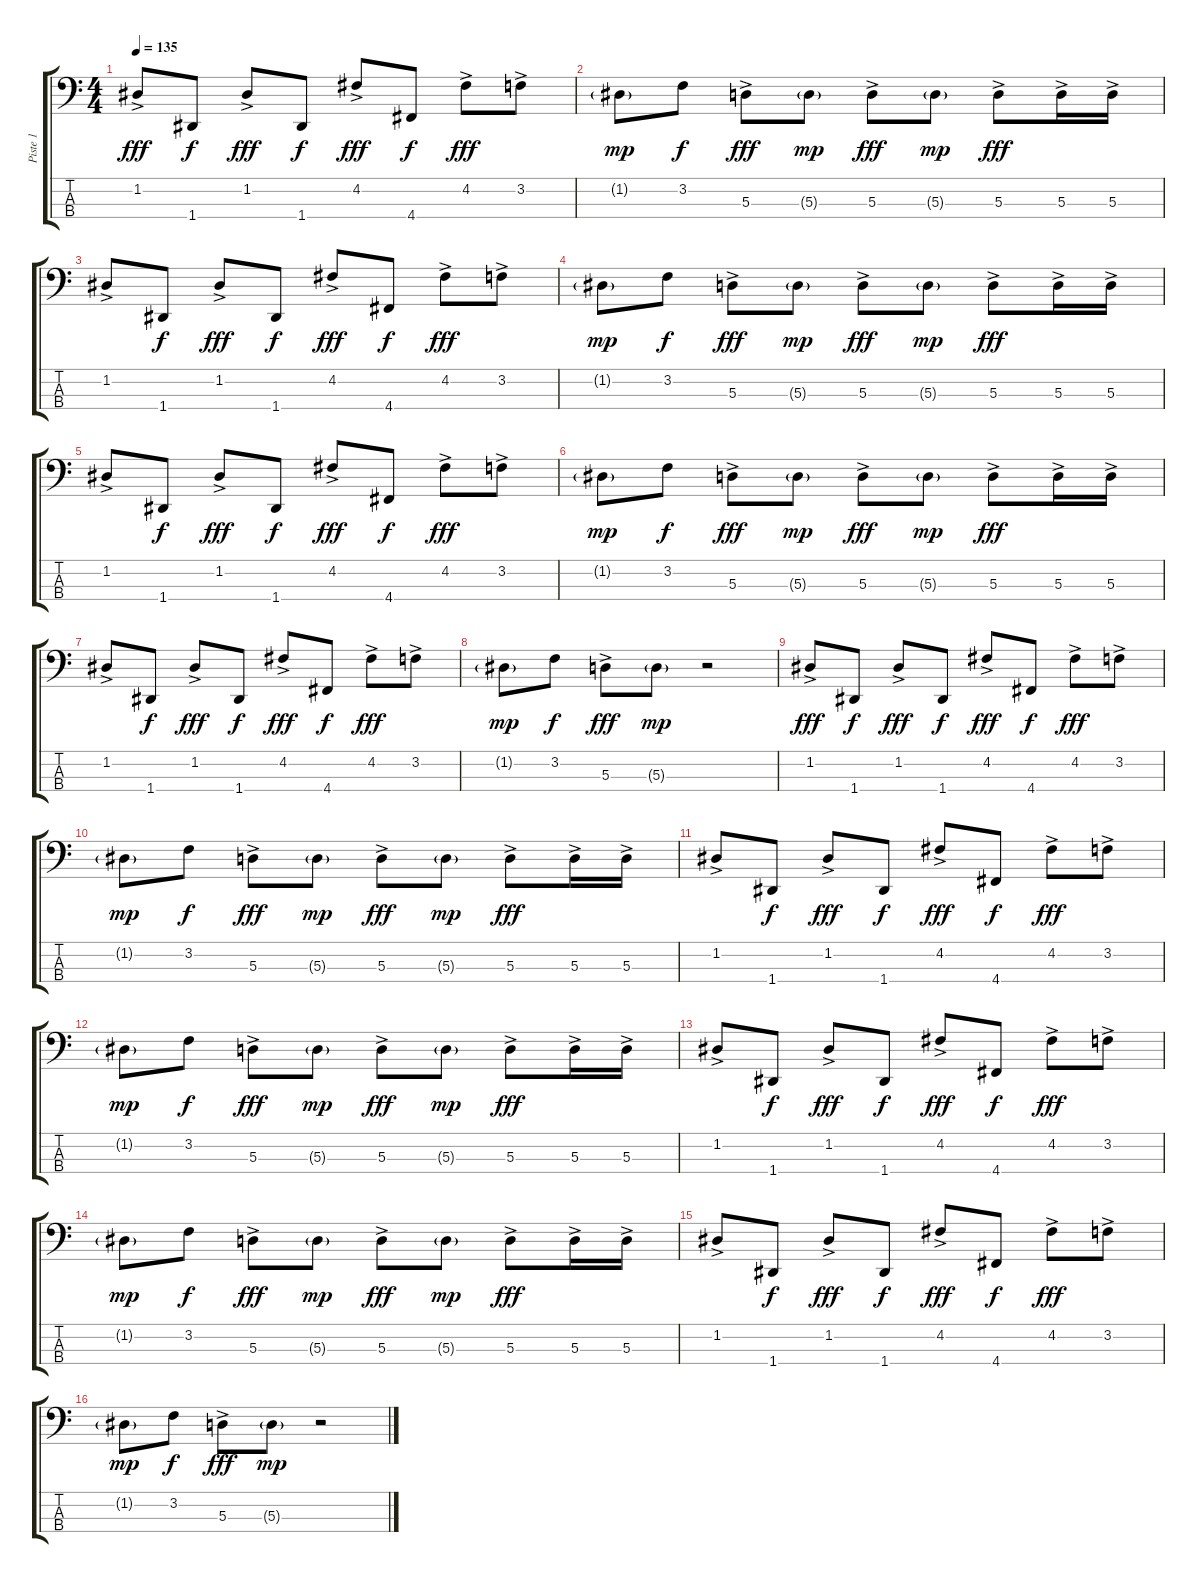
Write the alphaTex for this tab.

\track ("Piste 1" "Piste 1") {instrument synthbass1}
\staff {score tabs}
\tuning (G2 D2 A1 D1) {hide}
\ts (4 4)
\tempo 135
\clef f4
\ks c
1.2{ac}.8{dy fff} 1.4.8{dy f} 1.2{ac}.8{dy fff} 1.4.8{dy f} 4.2{ac}.8{dy fff} 4.4.8{dy f} 4.2{ac}.8{dy fff} 3.2{ac}.8 |
1.2{g}.8{dy mp} 3.2.8{dy f} 5.3{ac}.8{dy fff} 5.3{g}.8{dy mp} 5.3{ac}.8{dy fff} 5.3{g}.8{dy mp} 5.3{ac}.8{dy fff} 5.3{ac}.16 5.3{ac}.16 |
1.2{ac}.8 1.4.8{dy f} 1.2{ac}.8{dy fff} 1.4.8{dy f} 4.2{ac}.8{dy fff} 4.4.8{dy f} 4.2{ac}.8{dy fff} 3.2{ac}.8 |
1.2{g}.8{dy mp} 3.2.8{dy f} 5.3{ac}.8{dy fff} 5.3{g}.8{dy mp} 5.3{ac}.8{dy fff} 5.3{g}.8{dy mp} 5.3{ac}.8{dy fff} 5.3{ac}.16 5.3{ac}.16 |
1.2{ac}.8 1.4.8{dy f} 1.2{ac}.8{dy fff} 1.4.8{dy f} 4.2{ac}.8{dy fff} 4.4.8{dy f} 4.2{ac}.8{dy fff} 3.2{ac}.8 |
1.2{g}.8{dy mp} 3.2.8{dy f} 5.3{ac}.8{dy fff} 5.3{g}.8{dy mp} 5.3{ac}.8{dy fff} 5.3{g}.8{dy mp} 5.3{ac}.8{dy fff} 5.3{ac}.16 5.3{ac}.16 |
1.2{ac}.8 1.4.8{dy f} 1.2{ac}.8{dy fff} 1.4.8{dy f} 4.2{ac}.8{dy fff} 4.4.8{dy f} 4.2{ac}.8{dy fff} 3.2{ac}.8 |
1.2{g}.8{dy mp} 3.2.8{dy f} 5.3{ac}.8{dy fff} 5.3{g}.8{dy mp} r.2 |
1.2{ac}.8{dy fff} 1.4.8{dy f} 1.2{ac}.8{dy fff} 1.4.8{dy f} 4.2{ac}.8{dy fff} 4.4.8{dy f} 4.2{ac}.8{dy fff} 3.2{ac}.8 |
1.2{g}.8{dy mp} 3.2.8{dy f} 5.3{ac}.8{dy fff} 5.3{g}.8{dy mp} 5.3{ac}.8{dy fff} 5.3{g}.8{dy mp} 5.3{ac}.8{dy fff} 5.3{ac}.16 5.3{ac}.16 |
1.2{ac}.8 1.4.8{dy f} 1.2{ac}.8{dy fff} 1.4.8{dy f} 4.2{ac}.8{dy fff} 4.4.8{dy f} 4.2{ac}.8{dy fff} 3.2{ac}.8 |
1.2{g}.8{dy mp} 3.2.8{dy f} 5.3{ac}.8{dy fff} 5.3{g}.8{dy mp} 5.3{ac}.8{dy fff} 5.3{g}.8{dy mp} 5.3{ac}.8{dy fff} 5.3{ac}.16 5.3{ac}.16 |
1.2{ac}.8 1.4.8{dy f} 1.2{ac}.8{dy fff} 1.4.8{dy f} 4.2{ac}.8{dy fff} 4.4.8{dy f} 4.2{ac}.8{dy fff} 3.2{ac}.8 |
1.2{g}.8{dy mp} 3.2.8{dy f} 5.3{ac}.8{dy fff} 5.3{g}.8{dy mp} 5.3{ac}.8{dy fff} 5.3{g}.8{dy mp} 5.3{ac}.8{dy fff} 5.3{ac}.16 5.3{ac}.16 |
1.2{ac}.8 1.4.8{dy f} 1.2{ac}.8{dy fff} 1.4.8{dy f} 4.2{ac}.8{dy fff} 4.4.8{dy f} 4.2{ac}.8{dy fff} 3.2{ac}.8 |
1.2{g}.8{dy mp} 3.2.8{dy f} 5.3{ac}.8{dy fff} 5.3{g}.8{dy mp} r.2
